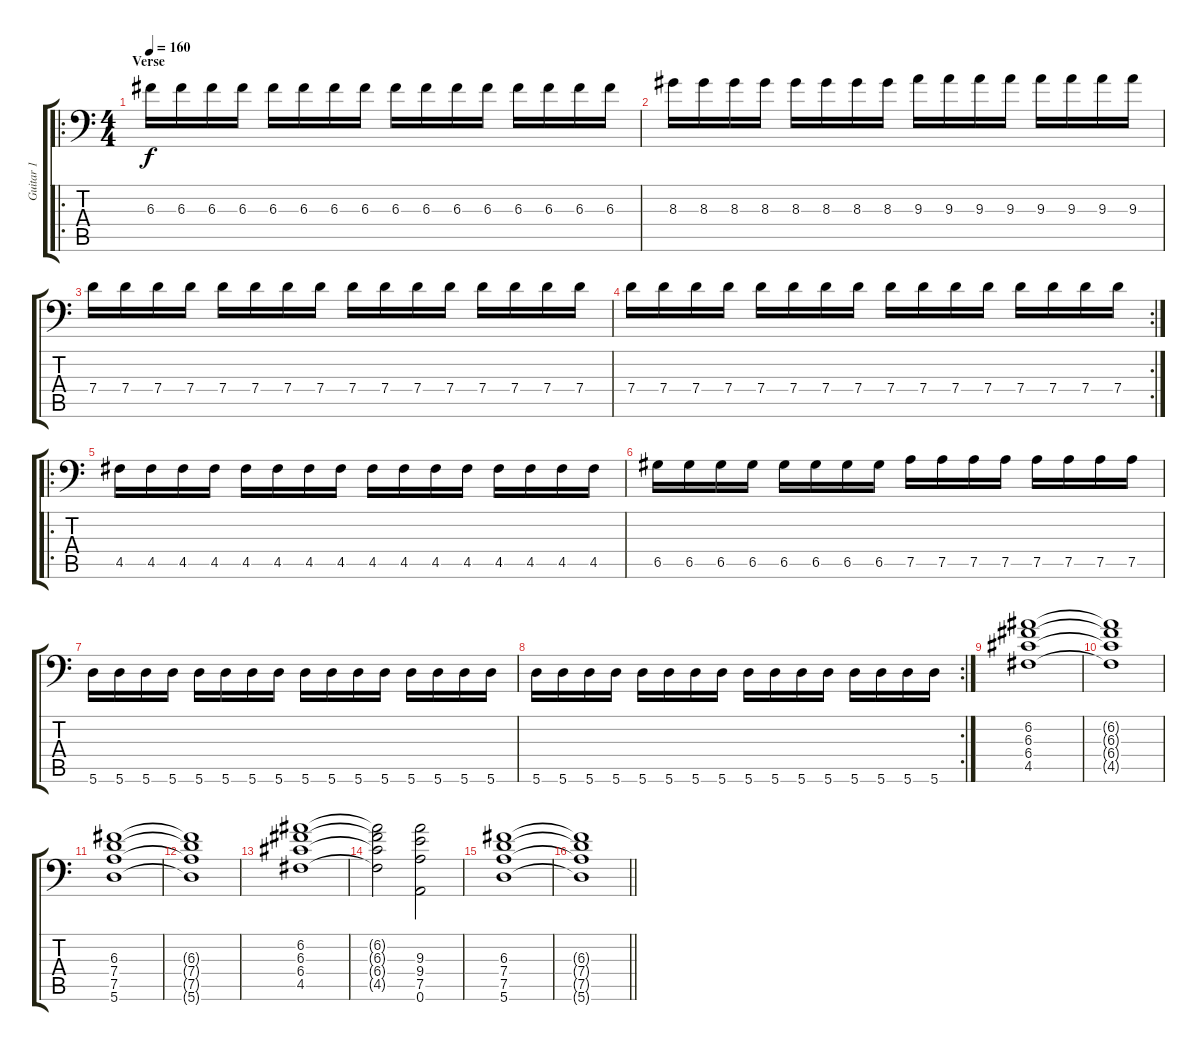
\track ("Guitar 1" "Guitar 1") {instrument distortionguitar}
\staff {score tabs}
\tuning (A3 E3 C3 G2 D2 A1) {hide}
\ro
\ts (4 4)
\section ("" "Verse")
\tempo 160
\clef f4
\ks c
6.3.16{dy f} 6.3.16 6.3.16 6.3.16 6.3.16 6.3.16 6.3.16 6.3.16 6.3.16 6.3.16 6.3.16 6.3.16 6.3.16 6.3.16 6.3.16 6.3.16 |
8.3.16 8.3.16 8.3.16 8.3.16 8.3.16 8.3.16 8.3.16 8.3.16 9.3.16 9.3.16 9.3.16 9.3.16 9.3.16 9.3.16 9.3.16 9.3.16 |
7.4.16 7.4.16 7.4.16 7.4.16 7.4.16 7.4.16 7.4.16 7.4.16 7.4.16 7.4.16 7.4.16 7.4.16 7.4.16 7.4.16 7.4.16 7.4.16 |
\rc 2
7.4.16 7.4.16 7.4.16 7.4.16 7.4.16 7.4.16 7.4.16 7.4.16 7.4.16 7.4.16 7.4.16 7.4.16 7.4.16 7.4.16 7.4.16 7.4.16 |
\ro
4.5.16 4.5.16 4.5.16 4.5.16 4.5.16 4.5.16 4.5.16 4.5.16 4.5.16 4.5.16 4.5.16 4.5.16 4.5.16 4.5.16 4.5.16 4.5.16 |
6.5.16 6.5.16 6.5.16 6.5.16 6.5.16 6.5.16 6.5.16 6.5.16 7.5.16 7.5.16 7.5.16 7.5.16 7.5.16 7.5.16 7.5.16 7.5.16 |
5.6.16 5.6.16 5.6.16 5.6.16 5.6.16 5.6.16 5.6.16 5.6.16 5.6.16 5.6.16 5.6.16 5.6.16 5.6.16 5.6.16 5.6.16 5.6.16 |
\rc 2
5.6.16 5.6.16 5.6.16 5.6.16 5.6.16 5.6.16 5.6.16 5.6.16 5.6.16 5.6.16 5.6.16 5.6.16 5.6.16 5.6.16 5.6.16 5.6.16 |
(6.2 6.3 6.4 4.5).1 |
(6.2{t} 6.3{t} 6.4{t} 4.5{t}).1 |
(6.3 7.4 7.5 5.6).1 |
(6.3{t} 7.4{t} 7.5{t} 5.6{t}).1 |
(6.2 6.3 6.4 4.5).1 |
(6.2{t} 6.3{t} 6.4{t} 4.5{t}).2 (9.3 9.4 7.5 0.6).2 |
(6.3 7.4 7.5 5.6).1 |
\barLineRight lightlight
(6.3{t} 7.4{t} 7.5{t} 5.6{t}).1
